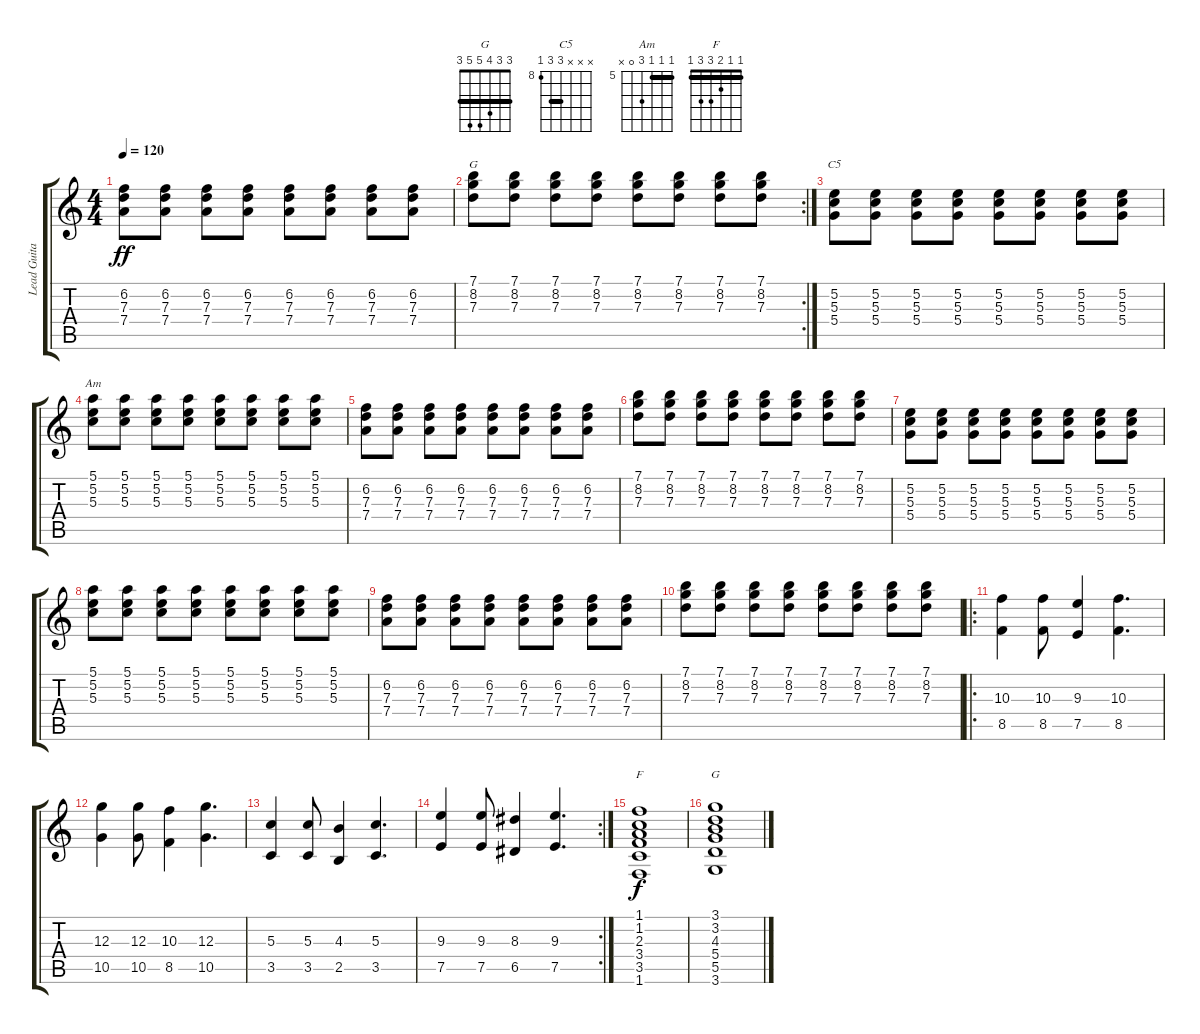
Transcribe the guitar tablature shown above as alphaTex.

\track ("Lead Guitar" "Lead Guita") {instrument electricguitarjazz}
\staff {score tabs}
\tuning (E4 B3 G3 D3 A2 E2) {hide}
\chord ("G" 7 8 7 5 x x) {firstfret 5 barre 7}
\chord ("C5" x x x 10 10 8) {firstfret 8 barre 10}
\chord ("Am" 5 5 5 7 0 x) {firstfret 5 barre 5}
\chord ("F" 1 1 2 3 3 1) {barre 1}
\chord ("G" 3 3 4 5 5 3) {barre 3}
\ts (4 4)
\tempo 120
\clef g2
\ks c
(6.2 7.3 7.4).8{dy ff} (6.2 7.3 7.4).8 (6.2 7.3 7.4).8 (6.2 7.3 7.4).8 (6.2 7.3 7.4).8 (6.2 7.3 7.4).8 (6.2 7.3 7.4).8 (6.2 7.3 7.4).8 |
\rc 2
(7.1 8.2 7.3).8{ch "G"} (7.1 8.2 7.3).8 (7.1 8.2 7.3).8 (7.1 8.2 7.3).8 (7.1 8.2 7.3).8 (7.1 8.2 7.3).8 (7.1 8.2 7.3).8 (7.1 8.2 7.3).8 |
(5.2 5.3 5.4).8{ch "C5"} (5.2 5.3 5.4).8 (5.2 5.3 5.4).8 (5.2 5.3 5.4).8 (5.2 5.3 5.4).8 (5.2 5.3 5.4).8 (5.2 5.3 5.4).8 (5.2 5.3 5.4).8 |
(5.1 5.2 5.3).8{ch "Am"} (5.1 5.2 5.3).8 (5.1 5.2 5.3).8 (5.1 5.2 5.3).8 (5.1 5.2 5.3).8 (5.1 5.2 5.3).8 (5.1 5.2 5.3).8 (5.1 5.2 5.3).8 |
(6.2 7.3 7.4).8 (6.2 7.3 7.4).8 (6.2 7.3 7.4).8 (6.2 7.3 7.4).8 (6.2 7.3 7.4).8 (6.2 7.3 7.4).8 (6.2 7.3 7.4).8 (6.2 7.3 7.4).8 |
(7.1 8.2 7.3).8 (7.1 8.2 7.3).8 (7.1 8.2 7.3).8 (7.1 8.2 7.3).8 (7.1 8.2 7.3).8 (7.1 8.2 7.3).8 (7.1 8.2 7.3).8 (7.1 8.2 7.3).8 |
(5.2 5.3 5.4).8 (5.2 5.3 5.4).8 (5.2 5.3 5.4).8 (5.2 5.3 5.4).8 (5.2 5.3 5.4).8 (5.2 5.3 5.4).8 (5.2 5.3 5.4).8 (5.2 5.3 5.4).8 |
(5.1 5.2 5.3).8 (5.1 5.2 5.3).8 (5.1 5.2 5.3).8 (5.1 5.2 5.3).8 (5.1 5.2 5.3).8 (5.1 5.2 5.3).8 (5.1 5.2 5.3).8 (5.1 5.2 5.3).8 |
(6.2 7.3 7.4).8 (6.2 7.3 7.4).8 (6.2 7.3 7.4).8 (6.2 7.3 7.4).8 (6.2 7.3 7.4).8 (6.2 7.3 7.4).8 (6.2 7.3 7.4).8 (6.2 7.3 7.4).8 |
(7.1 8.2 7.3).8 (7.1 8.2 7.3).8 (7.1 8.2 7.3).8 (7.1 8.2 7.3).8 (7.1 8.2 7.3).8 (7.1 8.2 7.3).8 (7.1 8.2 7.3).8 (7.1 8.2 7.3).8 |
\ro
(10.3 8.5).4 (10.3 8.5).8 (9.3 7.5).4 (10.3 8.5).4{d} |
(12.3 10.5).4 (12.3 10.5).8 (10.3 8.5).4 (12.3 10.5).4{d} |
(5.3 3.5).4 (5.3 3.5).8 (4.3 2.5).4 (5.3 3.5).4{d} |
\rc 2
(9.3 7.5).4 (9.3 7.5).8 (8.3 6.5).4 (9.3 7.5).4{d} |
(1.1 1.2 2.3 3.4 3.5 1.6).1{ch "F" dy f} |
(3.1 3.2 4.3 5.4 5.5 3.6).1{ch "G"}
